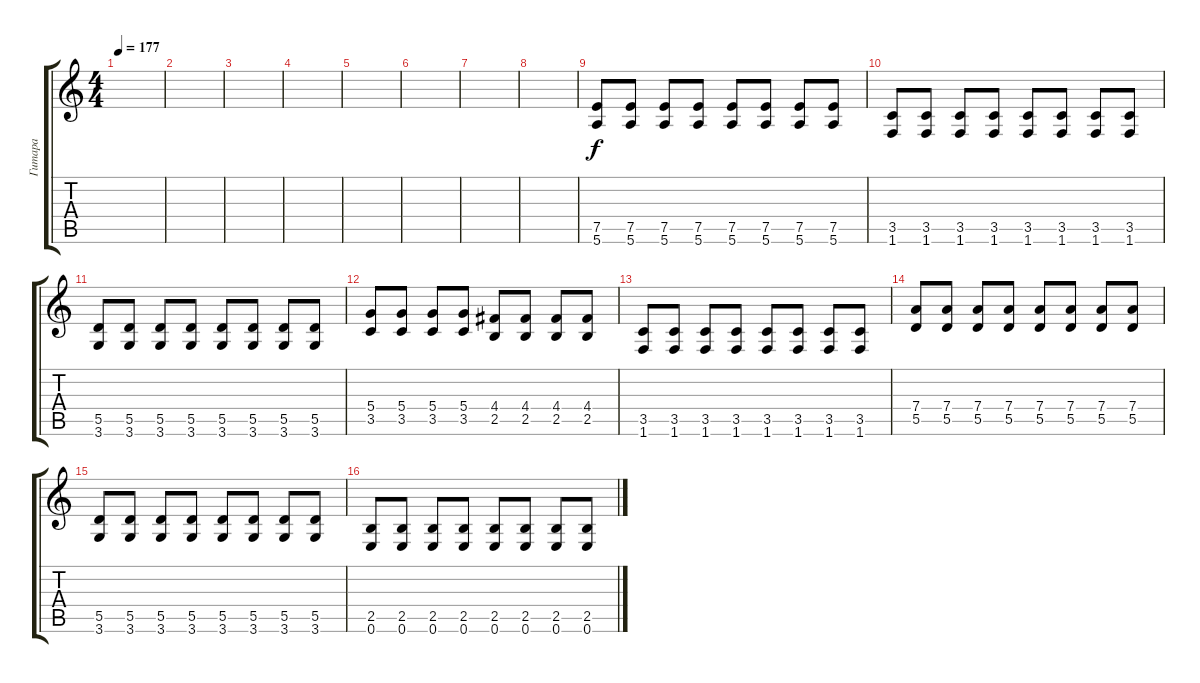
\track ("Гитара" "Гитара") {instrument distortionguitar}
\staff {score tabs}
\tuning (E4 B3 G3 D3 A2 E2) {hide}
\ts (4 4)
\tempo 177
\clef g2
\ks c
|
|
|
|
|
|
|
|
(7.5 5.6).8 (7.5 5.6).8 (7.5 5.6).8 (7.5 5.6).8 (7.5 5.6).8 (7.5 5.6).8 (7.5 5.6).8 (7.5 5.6).8 |
(3.5 1.6).8 (3.5 1.6).8 (3.5 1.6).8 (3.5 1.6).8 (3.5 1.6).8 (3.5 1.6).8 (3.5 1.6).8 (3.5 1.6).8 |
(5.5 3.6).8 (5.5 3.6).8 (5.5 3.6).8 (5.5 3.6).8 (5.5 3.6).8 (5.5 3.6).8 (5.5 3.6).8 (5.5 3.6).8 |
(5.4 3.5).8 (5.4 3.5).8 (5.4 3.5).8 (5.4 3.5).8 (4.4 2.5).8 (4.4 2.5).8 (4.4 2.5).8 (4.4 2.5).8 |
(3.5 1.6).8 (3.5 1.6).8 (3.5 1.6).8 (3.5 1.6).8 (3.5 1.6).8 (3.5 1.6).8 (3.5 1.6).8 (3.5 1.6).8 |
(7.4 5.5).8 (7.4 5.5).8 (7.4 5.5).8 (7.4 5.5).8 (7.4 5.5).8 (7.4 5.5).8 (7.4 5.5).8 (7.4 5.5).8 |
(5.5 3.6).8 (5.5 3.6).8 (5.5 3.6).8 (5.5 3.6).8 (5.5 3.6).8 (5.5 3.6).8 (5.5 3.6).8 (5.5 3.6).8 |
(2.5 0.6).8 (2.5 0.6).8 (2.5 0.6).8 (2.5 0.6).8 (2.5 0.6).8 (2.5 0.6).8 (2.5 0.6).8 (2.5 0.6).8
